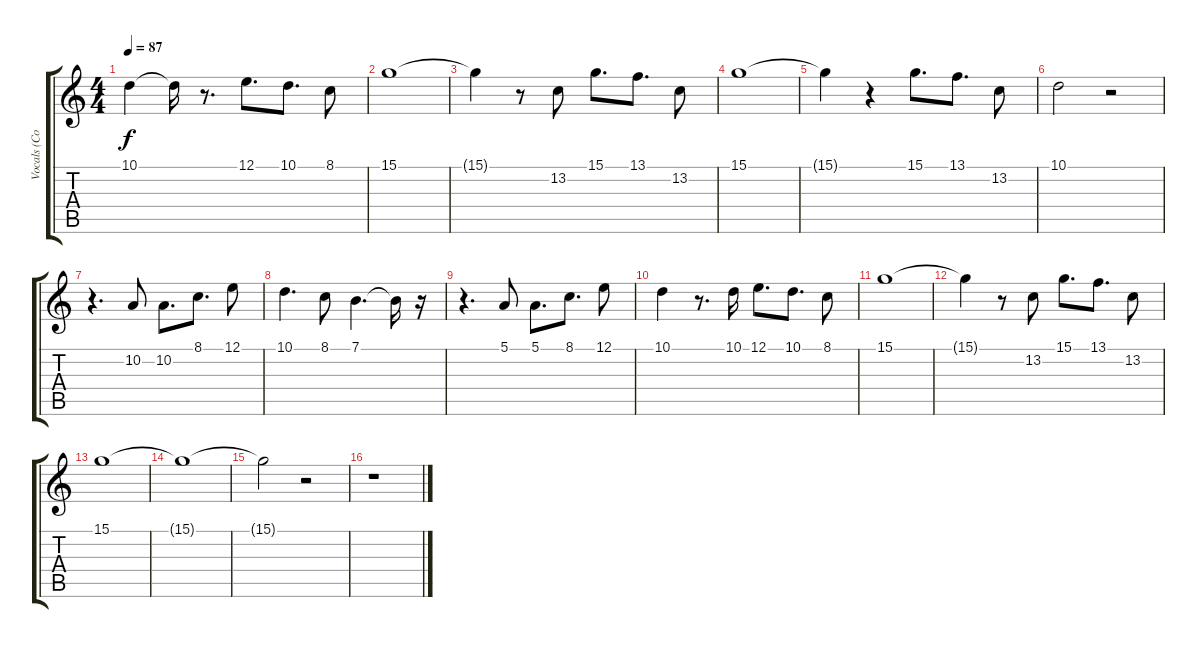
\track ("Vocals (Collins)" "Vocals (Co") {instrument voiceoohs}
\staff {score tabs}
\tuning (E4 B3 G3 D3 A2 E2) {hide}
\ts (4 4)
\tempo 87
\clef g2
\ks c
10.1.4{dy f} 10.1{t}.16 r.8{d} 12.1.8{d} 10.1.8{d} 8.1.8 |
15.1.1 |
15.1{t}.4 r.8 13.2.8 15.1.8{d} 13.1.8{d} 13.2.8 |
15.1.1 |
15.1{t}.4 r.4 15.1.8{d} 13.1.8{d} 13.2.8 |
10.1.2 r.2 |
r.4{d} 10.2.8 10.2.8{d} 8.1.8{d} 12.1.8 |
10.1.4{d} 8.1.8 7.1.4{d} 7.1{t}.16 r.16 |
r.4{d} 5.1.8 5.1.8{d} 8.1.8{d} 12.1.8 |
10.1.4 r.8{d} 10.1.16 12.1.8{d} 10.1.8{d} 8.1.8 |
15.1.1 |
15.1{t}.4 r.8 13.2.8 15.1.8{d} 13.1.8{d} 13.2.8 |
15.1.1 |
15.1{t}.1 |
15.1{t}.2 r.2 |
r.1
